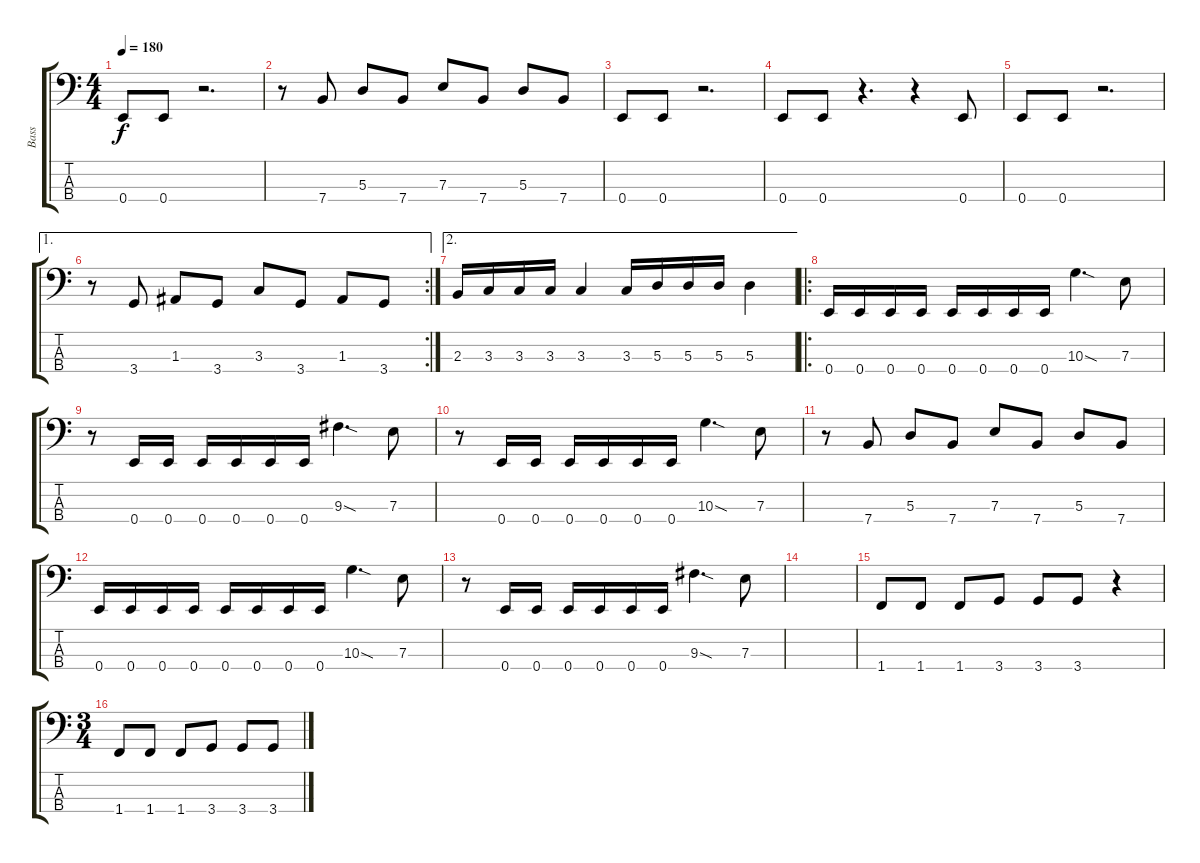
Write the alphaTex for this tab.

\track ("Bass" "Bass") {instrument electricbasspick}
\staff {score tabs}
\tuning (G2 D2 A1 E1) {hide}
\ts (4 4)
\tempo 180
\clef f4
\ks c
0.4.8{dy f} 0.4.8 r.2{d} |
r.8 7.4.8 5.3.8 7.4.8 7.3.8 7.4.8 5.3.8 7.4.8 |
0.4.8 0.4.8 r.2{d} |
0.4.8 0.4.8 r.4{d} r.4 0.4.8 |
0.4.8 0.4.8 r.2{d} |
\ae 1
\rc 2
r.8 3.4.8 1.3.8 3.4.8 3.3.8 3.4.8 1.3.8 3.4.8 |
\ae 2
2.3.16 3.3.16 3.3.16 3.3.16 3.3.4 3.3.16 5.3.16 5.3.16 5.3.16 5.3.4 |
\ro
0.4.16 0.4.16 0.4.16 0.4.16 0.4.16 0.4.16 0.4.16 0.4.16 10.3{sod}.4{d} 7.3.8 |
r.8 0.4.16 0.4.16 0.4.16 0.4.16 0.4.16 0.4.16 9.3{sod}.4{d} 7.3.8 |
r.8 0.4.16 0.4.16 0.4.16 0.4.16 0.4.16 0.4.16 10.3{sod}.4{d} 7.3.8 |
r.8 7.4.8 5.3.8 7.4.8 7.3.8 7.4.8 5.3.8 7.4.8 |
0.4.16 0.4.16 0.4.16 0.4.16 0.4.16 0.4.16 0.4.16 0.4.16 10.3{sod}.4{d} 7.3.8 |
r.8 0.4.16 0.4.16 0.4.16 0.4.16 0.4.16 0.4.16 9.3{sod}.4{d} 7.3.8 |
|
1.4.8 1.4.8 1.4.8 3.4.8 3.4.8 3.4.8 r.4 |
\ts (3 4)
1.4.8 1.4.8 1.4.8 3.4.8 3.4.8 3.4.8
